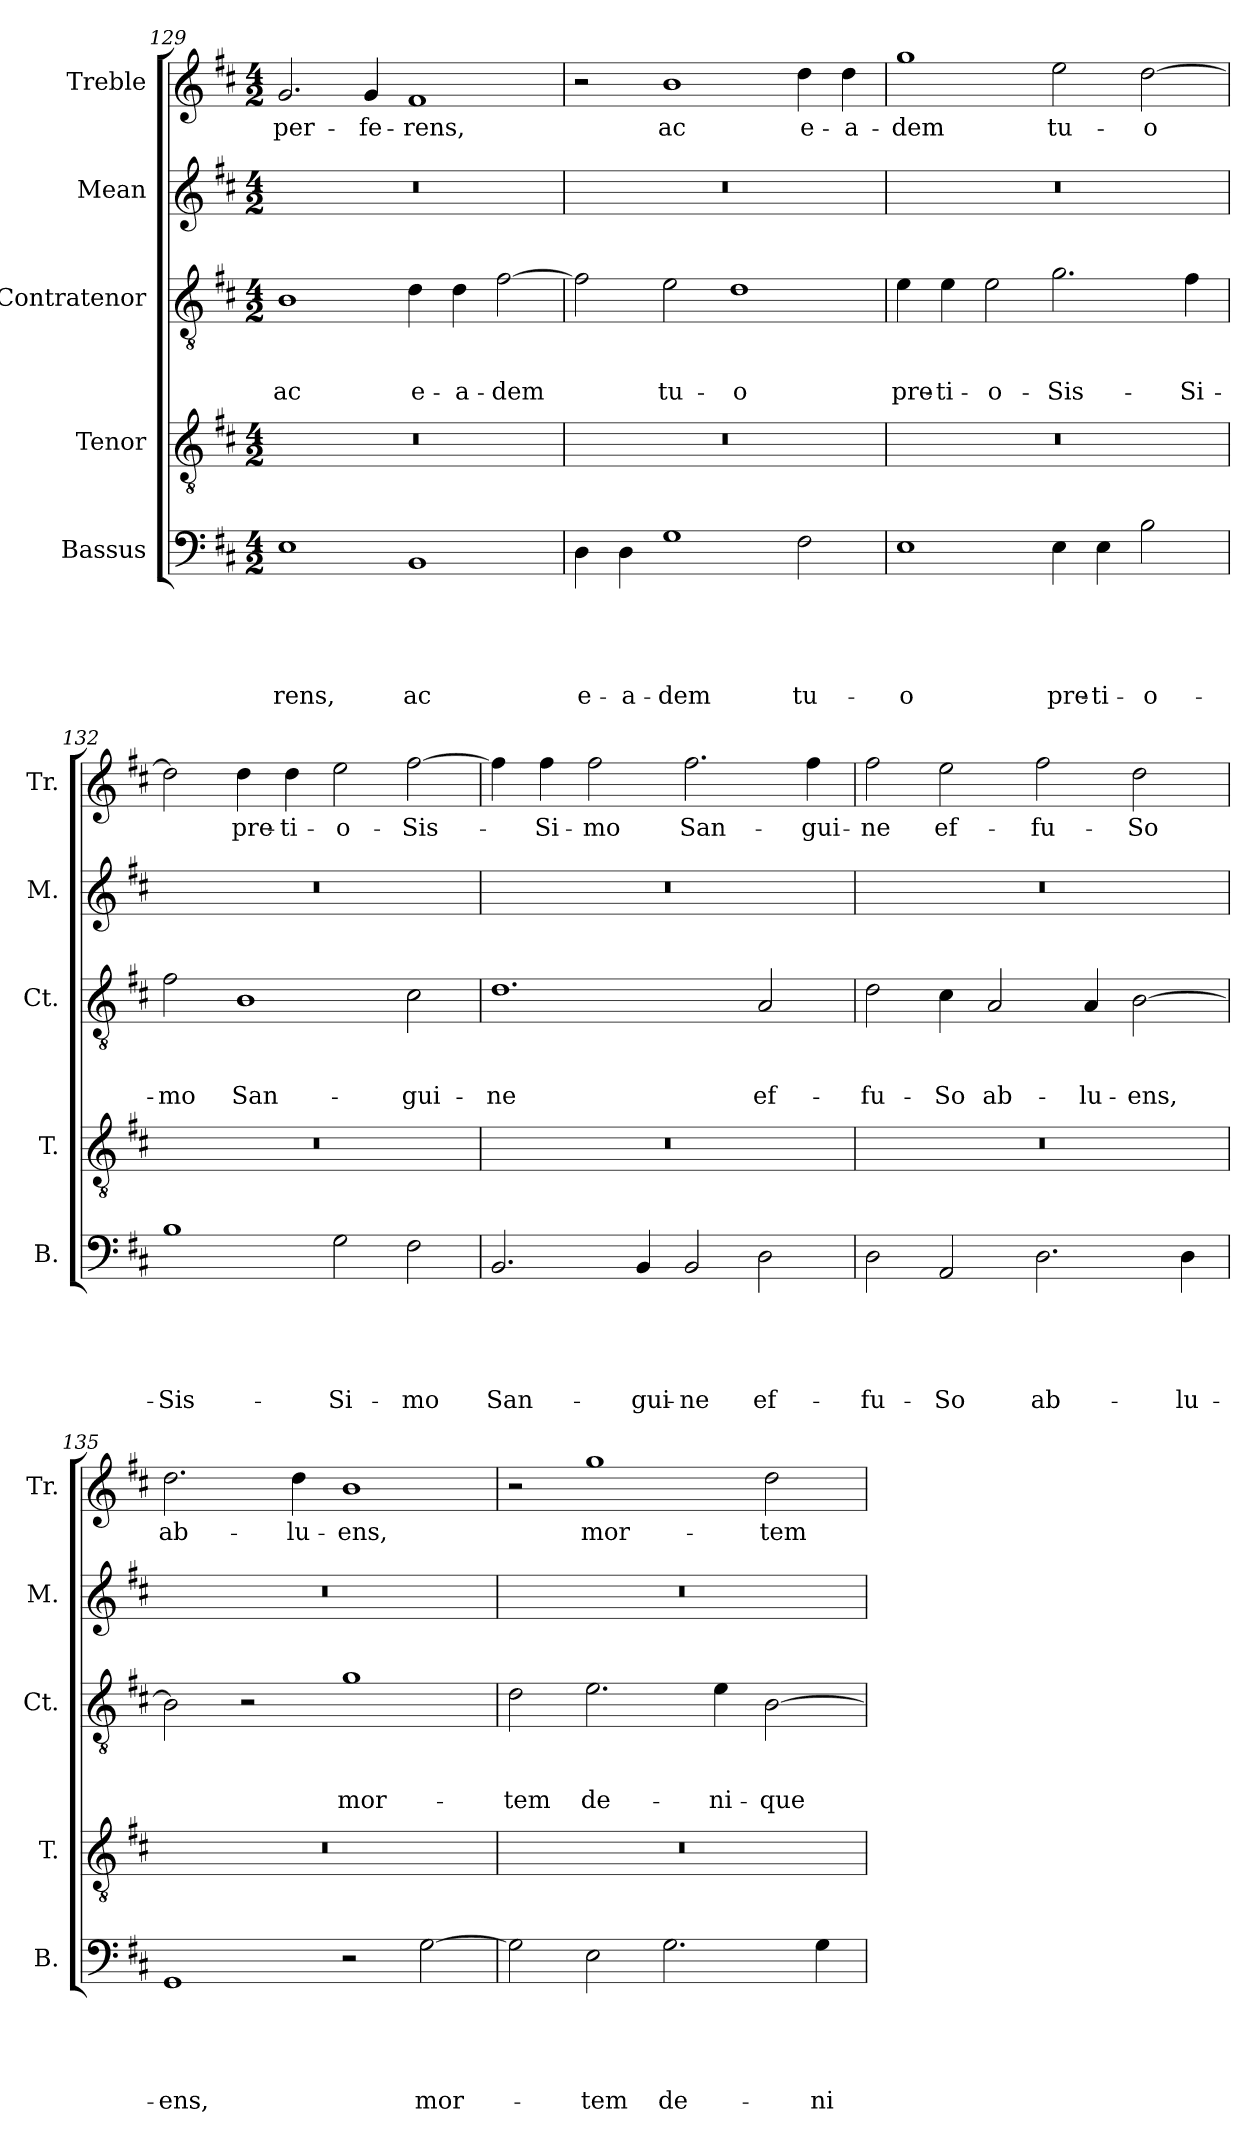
**kern	**text	**text	**text	**text	**text	**kern	**kern	**text	**text	**text	**kern	**kern	**text
*part5	*part5	*part5	*part5	*part5	*part5	*part4	*part3	*part3	*part3	*part3	*part2	*part1	*part1
*staff5	*staff5	*staff5	*staff5	*staff5	*staff5	*staff4	*staff3	*staff3	*staff3	*staff3	*staff2	*staff1	*staff1
*I"Bassus	*	*	*	*	*	*I"Tenor	*I"Contratenor	*	*	*	*I"Mean	*I"Treble	*
*I'B.	*	*	*	*	*	*I'T.	*I'Ct.	*	*	*	*I'M.	*I'Tr.	*
*clefF4	*	*	*	*	*	*clefGv2	*clefGv2	*	*	*	*clefG2	*clefG2	*
*k[f#c#]	*	*	*	*	*	*k[f#c#]	*k[f#c#]	*	*	*	*k[f#c#]	*k[f#c#]	*
*D:	*	*	*	*	*	*D:	*D:	*	*	*	*D:	*D:	*
*M4/2	*	*	*	*	*	*M4/2	*M4/2	*	*	*	*M4/2	*M4/2	*
=129	=129	=129	=129	=129	=129	=129	=129	=129	=129	=129	=129	=129	=129
!	!	!	!	!	!LO:LY:b	!	!	!	!	!LO:LY:b	!	!	!LO:LY:b
1E	.	.	.	.	-rens,	0r	1B	.	.	ac	0r	2.g/	per-
!	!	!	!	!	!	!	!	!	!	!	!	!	!LO:LY:b
.	.	.	.	.	.	.	.	.	.	.	.	4g/	-fe-
!	!	!	!	!	!LO:LY:b	!	!	!	!	!LO:LY:b	!	!	!LO:LY:b
1BB	.	.	.	.	ac	.	4d\	.	.	e-	.	1f#	-rens,
!	!	!	!	!	!	!	!	!	!	!LO:LY:b	!	!	!
.	.	.	.	.	.	.	4d\	.	.	-a-	.	.	.
!	!	!	!	!	!	!	!	!	!	!LO:LY:b	!	!	!
.	.	.	.	.	.	.	[>2f#\	.	.	-dem	.	.	.
=130	=130	=130	=130	=130	=130	=130	=130	=130	=130	=130	=130	=130	=130
!	!	!	!	!	!LO:LY:b	!	!	!	!	!	!	!	!
4D\	.	.	.	.	e-	0r	2f#\]	.	.	.	0r	2r	.
!	!	!	!	!	!LO:LY:b	!	!	!	!	!	!	!	!
4D\	.	.	.	.	-a-	.	.	.	.	.	.	.	.
!	!	!	!	!	!LO:LY:b	!	!	!	!	!LO:LY:b	!	!	!LO:LY:b
1G	.	.	.	.	-dem	.	2e\	.	.	tu-	.	1b	ac
!	!	!	!	!	!	!	!	!	!	!LO:LY:b	!	!	!
.	.	.	.	.	.	.	1d	.	.	-o	.	.	.
!	!	!	!	!	!LO:LY:b	!	!	!	!	!	!	!	!LO:LY:b
2F#\	.	.	.	.	tu-	.	.	.	.	.	.	4dd\	e-
!	!	!	!	!	!	!	!	!	!	!	!	!	!LO:LY:b
.	.	.	.	.	.	.	.	.	.	.	.	4dd\	-a-
=131	=131	=131	=131	=131	=131	=131	=131	=131	=131	=131	=131	=131	=131
!	!	!	!	!	!LO:LY:b	!	!	!	!	!LO:LY:b	!	!	!LO:LY:b
1E	.	.	.	.	-o	0r	4e\	.	.	pre-	0r	1gg	-dem
!	!	!	!	!	!	!	!	!	!	!LO:LY:b:rj	!	!	!
.	.	.	.	.	.	.	4e\	.	.	-ti-	.	.	.
!	!	!	!	!	!	!	!	!	!	!LO:LY:b	!	!	!
.	.	.	.	.	.	.	2e\	.	.	-o-	.	.	.
!	!	!	!	!	!LO:LY:b	!	!	!	!	!LO:LY:b	!	!	!LO:LY:b
4E\	.	.	.	.	pre-	.	2.g\	.	.	-Sis-	.	2ee\	tu-
!	!	!	!	!	!LO:LY:b:rj	!	!	!	!	!	!	!	!
4E\	.	.	.	.	-ti-	.	.	.	.	.	.	.	.
!	!	!	!	!	!LO:LY:b	!	!	!	!	!	!	!	!LO:LY:b
2B\	.	.	.	.	-o-	.	.	.	.	.	.	[>2dd\	-o
!	!	!	!	!	!	!	!	!	!	!LO:LY:b	!	!	!
.	.	.	.	.	.	.	4f#\	.	.	-Si-	.	.	.
=132	=132	=132	=132	=132	=132	=132	=132	=132	=132	=132	=132	=132	=132
!	!	!	!	!	!LO:LY:b	!	!	!	!	!LO:LY:b	!	!	!
1B	.	.	.	.	-Sis-	0r	2f#\	.	.	-mo	0r	2dd\]	.
!	!	!	!	!	!	!	!	!	!	!LO:LY:b	!	!	!LO:LY:b
.	.	.	.	.	.	.	1B	.	.	San-	.	4dd\	pre-
!	!	!	!	!	!	!	!	!	!	!	!	!	!LO:LY:b:rj
.	.	.	.	.	.	.	.	.	.	.	.	4dd\	-ti-
!	!	!	!	!	!LO:LY:b	!	!	!	!	!	!	!	!LO:LY:b
2G\	.	.	.	.	-Si-	.	.	.	.	.	.	2ee\	-o-
!	!	!	!	!	!LO:LY:b	!	!	!	!	!LO:LY:b	!	!	!LO:LY:b
2F#\	.	.	.	.	-mo	.	2c#\	.	.	-gui-	.	[<2ff#\	-Sis-
!!LO:LB:g=z
=133	=133	=133	=133	=133	=133	=133	=133	=133	=133	=133	=133	=133	=133
!	!	!	!	!	!LO:LY:b	!	!	!	!	!LO:LY:b	!	!	!
2.BB/	.	.	.	.	San-	0r	1.d	.	.	-ne	0r	4ff#\]	.
!	!	!	!	!	!	!	!	!	!	!	!	!	!LO:LY:b
.	.	.	.	.	.	.	.	.	.	.	.	4ff#\	-Si-
!	!	!	!	!	!	!	!	!	!	!	!	!	!LO:LY:b
.	.	.	.	.	.	.	.	.	.	.	.	2ff#\	-mo
!	!	!	!	!	!LO:LY:b	!	!	!	!	!	!	!	!
4BB/	.	.	.	.	-gui-	.	.	.	.	.	.	.	.
!	!	!	!	!	!LO:LY:b:rj	!	!	!	!	!	!	!	!LO:LY:b
2BB/	.	.	.	.	-ne	.	.	.	.	.	.	2.ff#\	San-
!	!	!	!	!	!LO:LY:b	!	!	!	!	!LO:LY:b	!	!	!
2D\	.	.	.	.	ef-	.	2A/	.	.	ef-	.	.	.
!	!	!	!	!	!	!	!	!	!	!	!	!	!LO:LY:b
.	.	.	.	.	.	.	.	.	.	.	.	4ff#\	-gui-
=134	=134	=134	=134	=134	=134	=134	=134	=134	=134	=134	=134	=134	=134
!	!	!	!	!	!LO:LY:b	!	!	!	!	!LO:LY:b	!	!	!LO:LY:b
2D\	.	.	.	.	-fu-	0r	2d\	.	.	-fu-	0r	2ff#\	-ne
!	!	!	!	!	!LO:LY:b	!	!	!	!	!LO:LY:b	!	!	!LO:LY:b
2AA/	.	.	.	.	-So	.	4c#\	.	.	-So	.	2ee\	ef-
!	!	!	!	!	!	!	!	!	!	!LO:LY:b	!	!	!
.	.	.	.	.	.	.	2A/	.	.	ab-	.	.	.
!	!	!	!	!	!LO:LY:b	!	!	!	!	!	!	!	!LO:LY:b
2.D\	.	.	.	.	ab-	.	.	.	.	.	.	2ff#\	-fu-
!	!	!	!	!	!	!	!	!	!	!LO:LY:b	!	!	!
.	.	.	.	.	.	.	4A/	.	.	-lu-	.	.	.
!	!	!	!	!	!	!	!	!	!	!LO:LY:b	!	!	!LO:LY:b
.	.	.	.	.	.	.	[>2B\	.	.	-ens,	.	2dd\	-So
!	!	!	!	!	!LO:LY:b	!	!	!	!	!	!	!	!
4D\	.	.	.	.	-lu-	.	.	.	.	.	.	.	.
=135	=135	=135	=135	=135	=135	=135	=135	=135	=135	=135	=135	=135	=135
!	!	!	!	!	!LO:LY:b	!	!	!	!	!	!	!	!LO:LY:b
1GG	.	.	.	.	-ens,	0r	2B\]	.	.	.	0r	2.dd\	ab-
.	.	.	.	.	.	.	2r	.	.	.	.	.	.
!	!	!	!	!	!	!	!	!	!	!	!	!	!LO:LY:b
.	.	.	.	.	.	.	.	.	.	.	.	4dd\	-lu-
!	!	!	!	!	!	!	!	!	!	!LO:LY:b	!	!	!LO:LY:b
2r	.	.	.	.	.	.	1g	.	.	mor-	.	1b	-ens,
!	!	!	!	!	!LO:LY:b	!	!	!	!	!	!	!	!
[>2G\	.	.	.	.	mor-	.	.	.	.	.	.	.	.
=136	=136	=136	=136	=136	=136	=136	=136	=136	=136	=136	=136	=136	=136
!	!	!	!	!	!	!	!	!	!	!LO:LY:b	!	!	!
2G\]	.	.	.	.	.	0r	2d\	.	.	-tem	0r	2r	.
!	!	!	!	!	!LO:LY:b	!	!	!	!	!LO:LY:b	!	!	!LO:LY:b
2E\	.	.	.	.	-tem	.	2.e\	.	.	de-	.	1gg	mor-
!	!	!	!	!	!LO:LY:b	!	!	!	!	!	!	!	!
2.G\	.	.	.	.	de-	.	.	.	.	.	.	.	.
!	!	!	!	!	!	!	!	!	!	!LO:LY:b	!	!	!
.	.	.	.	.	.	.	4e\	.	.	-ni-	.	.	.
!	!	!	!	!	!	!	!	!	!	!LO:LY:b	!	!	!LO:LY:b
.	.	.	.	.	.	.	[>2B\	.	.	-que	.	2dd\	-tem
!	!	!	!	!	!LO:LY:b	!	!	!	!	!	!	!	!
4G\	.	.	.	.	-ni-	.	.	.	.	.	.	.	.
=	=	=	=	=	=	=	=	=	=	=	=	=	=
*-	*-	*-	*-	*-	*-	*-	*-	*-	*-	*-	*-	*-	*-
